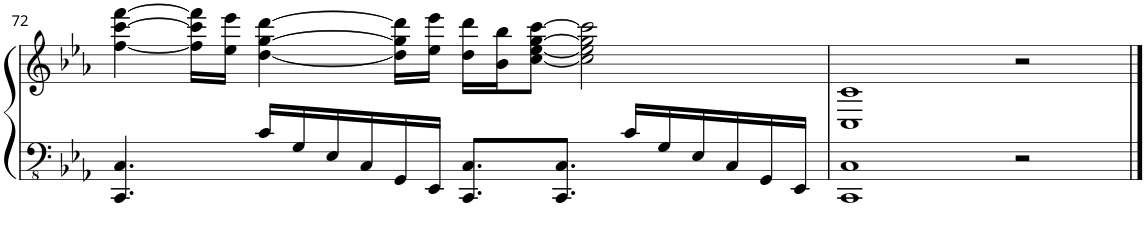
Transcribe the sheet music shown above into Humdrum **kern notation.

**kern	**kern
*part1	*part1
*staff2	*staff1
*I"Piano	*
*I'Pno.	*
!!LO:PB:g=z
*clefFv4	*clefG2
*k[b-e-a-]	*k[b-e-a-]
*M12/8	*M12/8
=72	=72
4.CCC/ 4.CC/	[4ff\ [4ccc\ [4fff\
.	16ff\] 16ccc\] 16fff\]LL
.	16ee-\ 16eee-\JJ
16C/LL	[4dd\ [4gg\ [4ddd\
16GG/	.
16EE-/	.
16CC/	.
16GGG/	16dd\] 16gg\] 16ddd\]LL
16EEE-/JJ	16ee-\ 16eee-\JJ
8.CCC/ 8.CC/L	16dd\ 16ddd\LL
.	16b-\ 16bb-\J
.	[8cc\ [8ee-\ [8gg\ [8ccc\J
8.CCC/ 8.CC/J	.
.	2cc\] 2ee-\] 2gg\] 2ccc\]
16C/LL	.
16GG/	.
16EE-/	.
16CC/	.
16GGG/	.
16EEE-/JJ	.
=73	=73
1CCC 1CC	1C 1c
2r	2r
==	==
*-	*-
